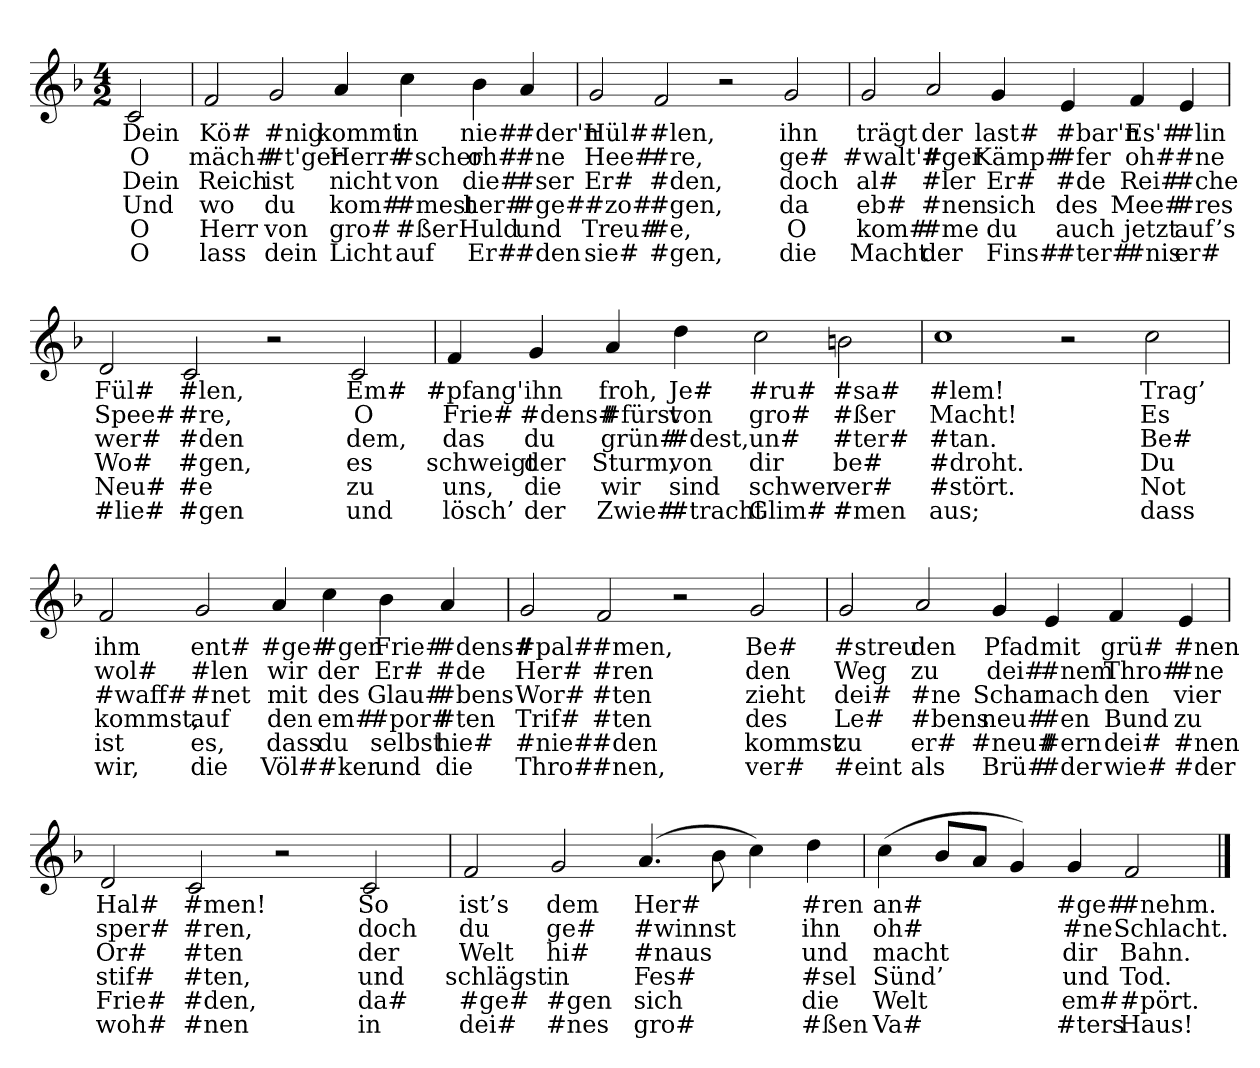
**kern	**text	**text	**text	**text	**text	**text
*part1	*part1	*part1	*part1	*part1	*part1	*part1
*staff1	*staff1	*staff1	*staff1	*staff1	*staff1	*staff1
*clefG2	*	*	*	*	*	*
*k[b-]	*	*	*	*	*	*
*M4/2	*	*	*	*	*	*
=	=	=	=	=	=	=
2c	Dein	O	Dein	Und	O	O
=	=	=	=	=	=	=
2f	Kö#	mäch#	Reich	wo	Herr	lass
2g	#nig	#t'ger	ist	du	von	dein
4a	kommt	Herr#	nicht	kom#	gro#	Licht
4cc	in	#scher	von	#mest	#ßer	auf
4b-	nie#	oh#	die#	her#	Huld	Er#
4a	#der'n	#ne	#ser	#ge#	und	#den
=	=	=	=	=	=	=
2g	Hül#	Hee#	Er#	#zo#	Treu#	sie#
2f	#len,	#re,	#den,	#gen,	#e,	#gen,
2r	.	.	.	.	.	.
2g	ihn	ge#	doch	da	O	die
=	=	=	=	=	=	=
2g	trägt	#walt'#	al#	eb#	kom#	Macht
2a	der	#ger	#ler	#nen	#me	der
4g	last#	Kämp#	Er#	sich	du	Fins#
4e	#bar'n	#fer	#de	des	auch	#ter#
4f	Es'#	oh#	Rei#	Mee#	jetzt	#nis
4e	#lin	#ne	#che	#res	auf’s	er#
=	=	=	=	=	=	=
2d	Fül#	Spee#	wer#	Wo#	Neu#	#lie#
2c	#len,	#re,	#den	#gen,	#e	#gen
2r	.	.	.	.	.	.
2c	Em#	O	dem,	es	zu	und
=	=	=	=	=	=	=
4f	#pfang'	Frie#	das	schweigt	uns,	lösch’
4g	ihn	#dens#	du	der	die	der
4a	froh,	#fürst	grün#	Sturm,	wir	Zwie#
4dd	Je#	von	#dest,	von	sind	#tracht
2cc	#ru#	gro#	un#	dir	schwer	Glim#
2bn	#sa#	#ßer	#ter#	be#	ver#	#men
=	=	=	=	=	=	=
1cc	#lem!	Macht!	#tan.	#droht.	#stört.	aus;
2r	.	.	.	.	.	.
2cc	Trag’	Es	Be#	Du	Not	dass
=	=	=	=	=	=	=
2f	ihm	wol#	#waff#	kommst,	ist	wir,
2g	ent#	#len	#net	auf	es,	die
4a	#ge#	wir	mit	den	dass	Völ#
4cc	#gen	der	des	em#	du	#ker
4b-	Frie#	Er#	Glau#	#por#	selbst	und
4a	#dens#	#de	#bens	#ten	hie#	die
=	=	=	=	=	=	=
2g	#pal#	Her#	Wor#	Trif#	#nie#	Thro#
2f	#men,	#ren	#ten	#ten	#den	#nen,
2r	.	.	.	.	.	.
2g	Be#	den	zieht	des	kommst	ver#
=	=	=	=	=	=	=
2g	#streu'	Weg	dei#	Le#	zu	#eint
2a	den	zu	#ne	#bens	er#	als
4g	Pfad	dei#	Schar	neu#	#neu#	Brü#
4e	mit	#nem	nach	#en	#ern	#der
4f	grü#	Thro#	den	Bund	dei#	wie#
4e	#nen	#ne	vier	zu	#nen	#der
=	=	=	=	=	=	=
2d	Hal#	sper#	Or#	stif#	Frie#	woh#
2c	#men!	#ren,	#ten	#ten,	#den,	#nen
2r	.	.	.	.	.	.
2c	So	doch	der	und	da#	in
=	=	=	=	=	=	=
2f	ist’s	du	Welt	schlägst	#ge#	dei#
2g	dem	ge#	hi#	in	#gen	#nes
(4.a	Her#	#winnst	#naus	Fes#	sich	gro#
8b-	.	.	.	.	.	.
4cc)	.	.	.	.	.	.
4dd	#ren	ihn	und	#sel	die	#ßen
=	=	=	=	=	=	=
(4cc	an#	oh#	macht	Sünd’	Welt	Va#
8b-L	.	.	.	.	.	.
8aJ	.	.	.	.	.	.
4g)	.	.	.	.	.	.
4g	#ge#	#ne	dir	und	em#	#ters
2f	#nehm.	Schlacht.	Bahn.	Tod.	#pört.	Haus!
==	==	==	==	==	==	==
*-	*-	*-	*-	*-	*-	*-
